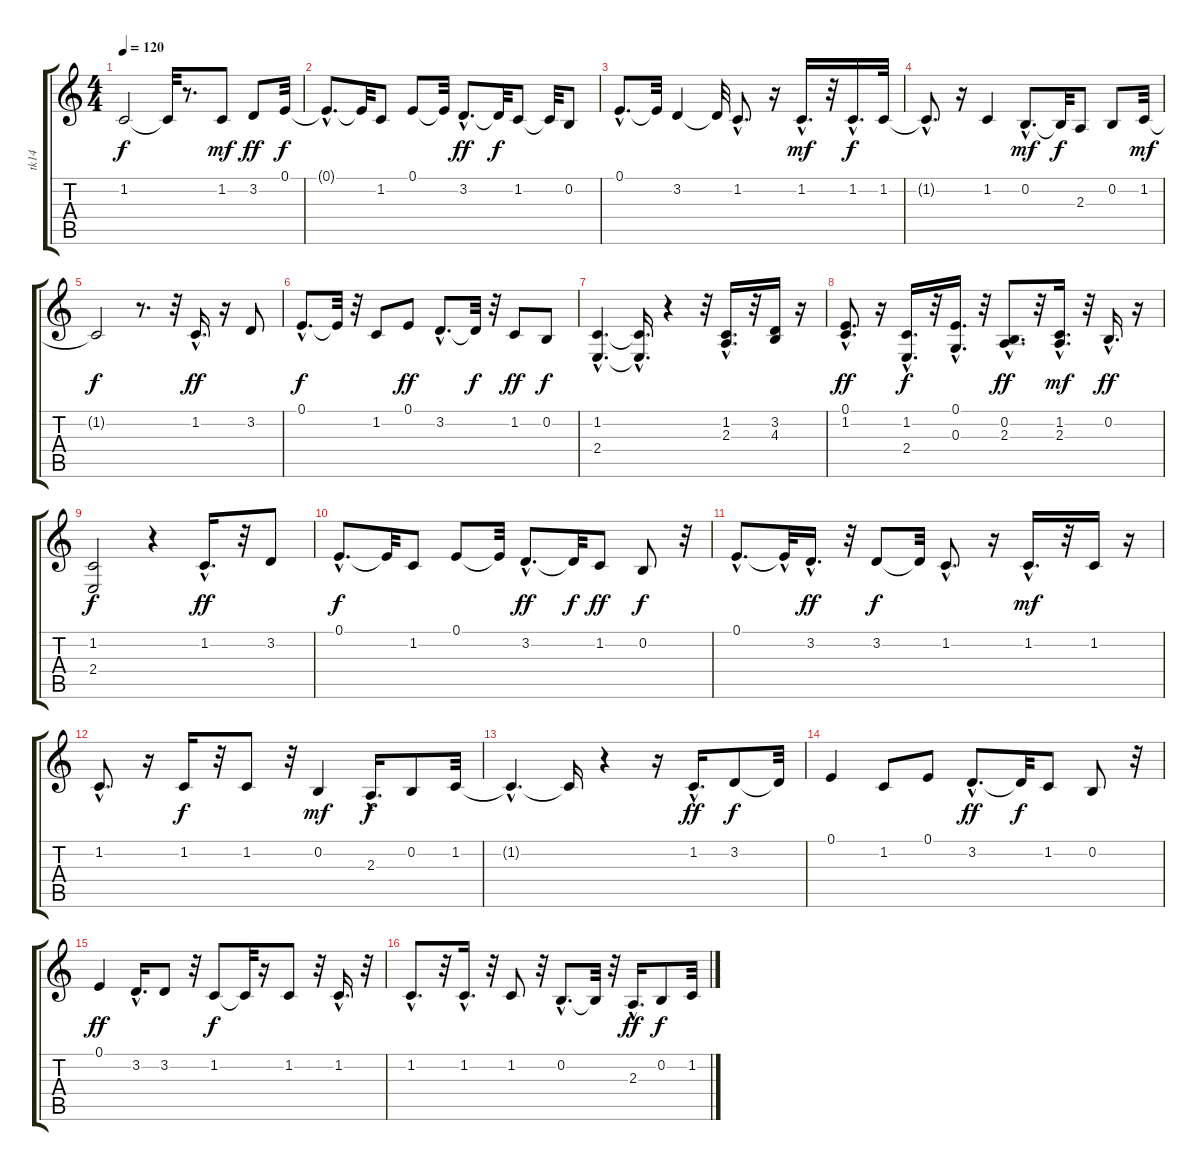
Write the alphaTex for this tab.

\track ("tk14" "tk14") {instrument choiraahs}
\staff {score tabs}
\tuning (E4 B3 G3 D3 A2 E2) {hide}
\ts (4 4)
\tempo 120
\clef g2
\ks c
1.2.2{dy f} 1.2{t}.32 r.8{d} 1.2.8{dy mf} 3.2.8{dy ff} 0.1.32{dy f} |
0.1{hac t}.8{d} 0.1{t}.32 1.2.8 0.1.8 0.1{t}.32 3.2{hac}.8{d dy ff} 3.2{t}.32{dy f} 1.2.8 1.2{t}.32 0.2.8 |
0.1{hac}.8{d} 0.1{t}.32 3.2.4 3.2{t}.32 1.2{hac}.8{d} r.16 1.2{hac}.16{d dy mf} r.32 1.2{hac}.16{d dy f} 1.2.32 |
1.2{hac t}.8{d} r.16 1.2.4 0.2{hac}.8{d dy mf} 0.2{t}.32{dy f} 2.3.8 0.2.8 1.2.32{dy mf} |
1.2{t}.2{dy f} r.8{d} r.32 1.2{hac}.16{d dy ff} r.16 3.2.8 |
0.1{hac}.8{d dy f} 0.1{t}.32 r.32 1.2.8 0.1.8{dy ff} 3.2{hac}.8{d} 3.2{t}.32{dy f} r.32 1.2.8{dy ff} 0.2.8{dy f} |
(1.2{hac} 2.4{hac}).4{d} (1.2{hac t} 2.4{t}).16{d} r.4 r.32 (1.2{hac} 2.3).16{d} r.32 (3.2 4.3).16 r.16 |
(0.1{hac} 1.2).8{d dy ff} r.16 (1.2{hac} 2.4).16{d dy f} r.32 (0.1{hac} 0.3).16{d} r.32 (0.2 2.3{hac}).8{d dy ff} r.32 (1.2{hac} 2.3{hac}).16{d dy mf} r.32 0.2{hac}.16{d dy ff} r.16 |
(1.2 2.4).2{dy f} r.4 1.2{hac}.16{d dy ff} r.32 3.2.8 |
0.1{hac}.8{d dy f} 0.1{t}.32 1.2.8 0.1.8 0.1{t}.32 3.2{hac}.8{d dy ff} 3.2{t}.32{dy f} 1.2.8{dy ff} 0.2.8{dy f} r.32 |
0.1{hac}.8{d} 0.1{hac t}.32 3.2{hac}.16{d dy ff} r.32 3.2.8{dy f} 3.2{t}.32 1.2{hac}.8{d} r.16 1.2{hac}.16{d dy mf} r.32 1.2.16 r.16 |
1.2{hac}.8{d} r.16 1.2.16{dy f} r.32 1.2.8 r.32 0.2.4{dy mf} 2.3{hac}.16{d dy f} 0.2.8 1.2.32 |
1.2{hac t}.4{d} 1.2{t}.16 r.4 r.16 1.2{hac}.16{d dy ff} 3.2.8{dy f} 3.2{t}.32 |
0.1.4 1.2.8 0.1.8 3.2{hac}.8{d dy ff} 3.2{t}.32{dy f} 1.2.8 0.2.8 r.32 |
0.1.4{dy ff} 3.2{hac}.16{d} 3.2.8 r.32 1.2.8{dy f} 1.2{t}.32 r.16 1.2.8 r.32 1.2{hac}.16{d} r.32 |
1.2{hac}.8{d} r.32 1.2{hac}.16{d} r.32 1.2.8 r.32 0.2{hac}.8{d} 0.2{t}.32 r.32 2.3{hac}.16{d dy ff} 0.2.8{dy f} 1.2.32
